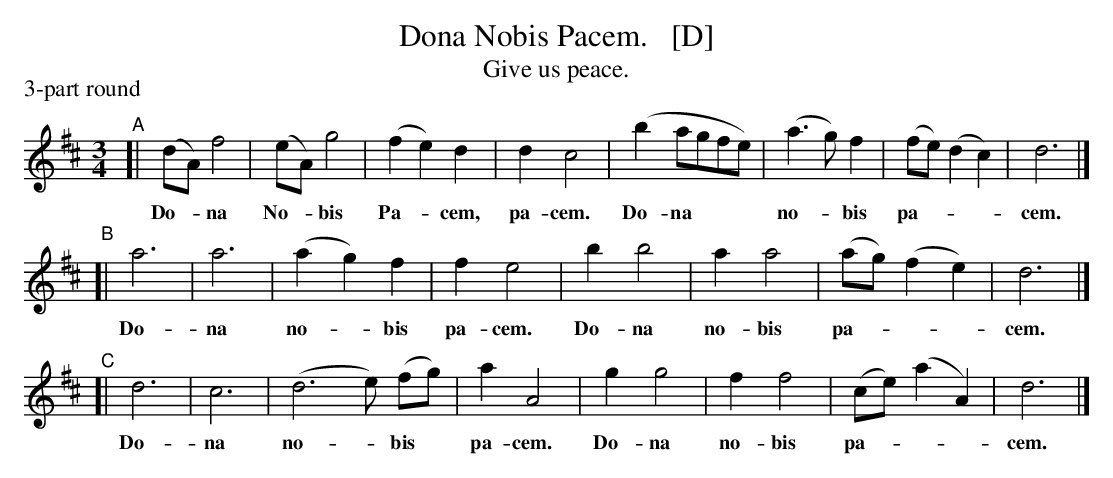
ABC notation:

X:1
T: Dona Nobis Pacem.   [D]
T: Give us peace.
P: 3-part round
M: 3/4
L: 1/4
K: D
"^A"\
[| (d/A/) f2 | (e/A/) g2 | (f e) d | d c2 | (b a/g/f/e/) | (a3/ g/) f | (f/e/) (d c) | d3 |]
w: Do-*na No-*bis Pa-*cem, pa-cem. Do-na*** no-*bis pa-***cem.
"^B"\
[| a3 | a3 | (a g) f | f e2 | b b2 | a a2 | (a/g/) (f e) | d3 |]
w: Do-na no-*bis pa-cem. Do-na no-bis pa-***cem.
"^C"\
[| d3 | c3 | (d3 e/) (f/g/) | a A2 | g g2 | f f2 | (c/e/) (a A) | d3 |]
w: Do-na no-*bis* pa-cem. Do-na no-bis pa-***cem.
